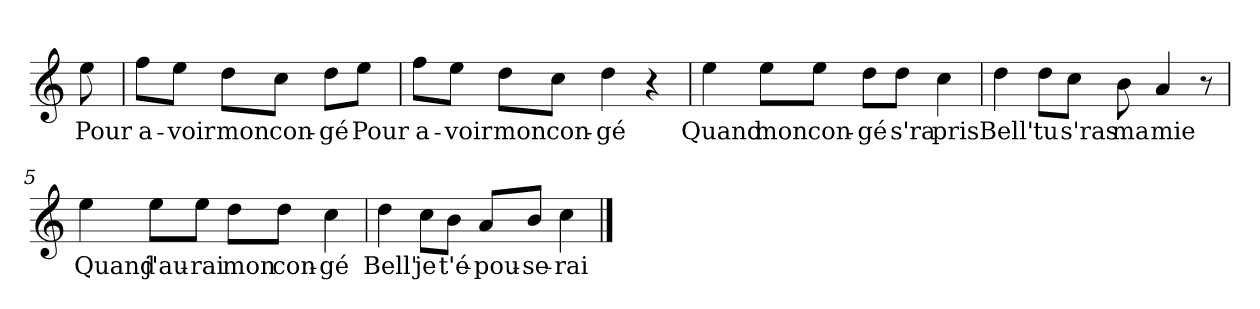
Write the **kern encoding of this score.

**kern	**text
*part1	*part1
*staff1	*staff1
*clefG2	*
*k[]	*
*C:	*
=	=
!	!LO:LY:b
8ee\	Pour
=1	=1
!	!LO:LY:b
8ff\L	a-
!	!LO:LY:b
8ee\J	-voir
!	!LO:LY:b
8dd\L	mon
!	!LO:LY:b
8cc\J	con-
!	!LO:LY:b
8dd\L	-gé
!	!LO:LY:b
8ee\J	Pour
=2	=2
!	!LO:LY:b
8ff\L	a-
!	!LO:LY:b
8ee\J	-voir
!	!LO:LY:b
8dd\L	mon
!	!LO:LY:b
8cc\J	con-
!	!LO:LY:b
4dd\	-gé
4r	.
=3	=3
!	!LO:LY:b
4ee\	Quand
!	!LO:LY:b
8ee\L	mon
!	!LO:LY:b
8ee\J	con-
!	!LO:LY:b
8dd\L	-gé
!	!LO:LY:b
8dd\J	s'ra
!	!LO:LY:b
4cc\	pris
!!LO:LB:g=z
=4	=4
!	!LO:LY:b
4dd\	Bell'
!	!LO:LY:b
8dd\L	tu
!	!LO:LY:b
8cc\J	s'ras
!	!LO:LY:b
8b\	ma
!	!LO:LY:b
4a/	mie
8r	.
=5	=5
!	!LO:LY:b
4ee\	Quand
!	!LO:LY:b
8ee\L	j'au-
!	!LO:LY:b
8ee\J	-rai
!	!LO:LY:b
8dd\L	mon
!	!LO:LY:b
8dd\J	con-
!	!LO:LY:b
4cc\	-gé
=6	=6
!	!LO:LY:b
4dd\	Bell'
!	!LO:LY:b
8cc\L	je
!	!LO:LY:b
8b\J	t'é-
!	!LO:LY:b
8a/L	-pou-
!	!LO:LY:b
8b/J	-se-
!	!LO:LY:b
4cc\	-rai
==	==
*-	*-
